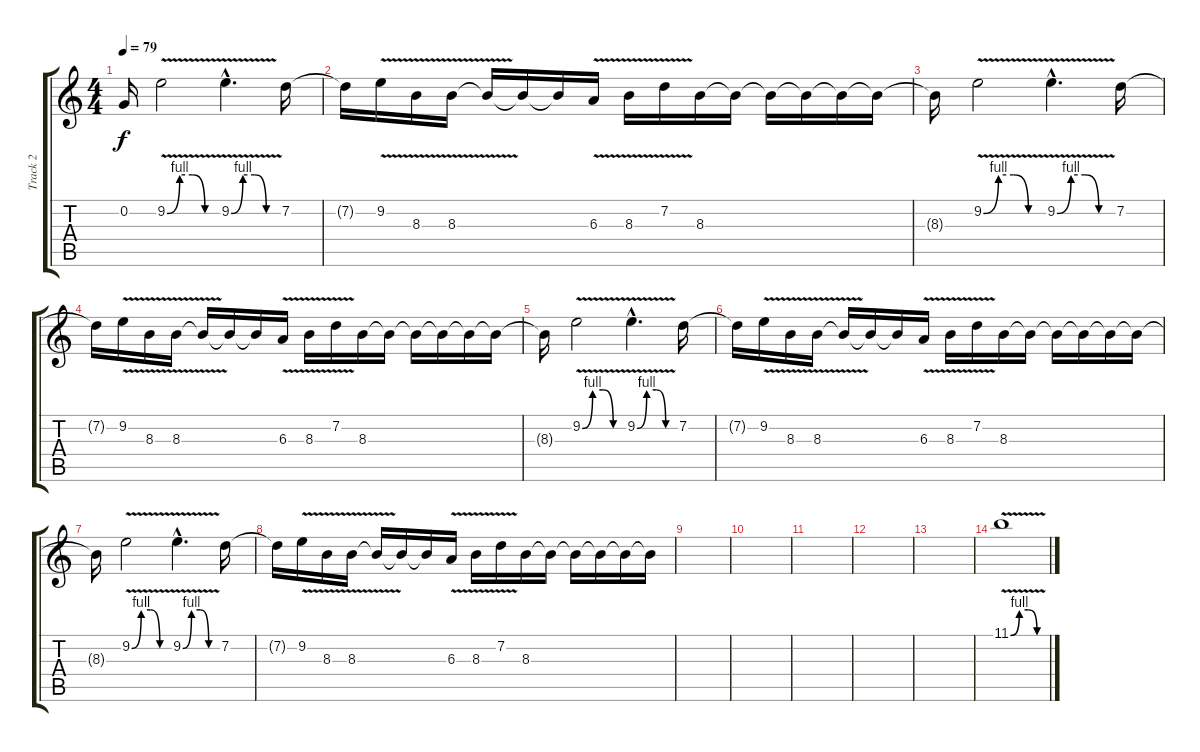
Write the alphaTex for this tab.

\track ("Track 2" "Track 2") {instrument overdrivenguitar}
\staff {score tabs}
\tuning (C4 G3 Eb3 Bb2 F2 C2) {hide}
\ts (4 4)
\tempo 79
\clef g2
\ks c
0.2.16{dy f} 9.2{be (custom 0 0 15 4 30 4 45 0 60 0) v}.2 9.2{be (custom 0 0 15 4 30 4 45 0 60 0) v hac}.4{d} 7.2.16 |
7.2{t}.16 9.2{v}.16 8.3{v}.16 8.3{v}.16 8.3{t}.16 8.3{t}.16 8.3{t}.16 6.3{v}.16 8.3{v}.16 7.2{v}.16 8.3.16 8.3{t}.16 8.3{t}.16 8.3{t}.16 8.3{t}.16 8.3{t}.16 |
8.3{t}.16 9.2{be (custom 0 0 15 4 30 4 45 0 60 0) v}.2 9.2{be (custom 0 0 15 4 30 4 45 0 60 0) v hac}.4{d} 7.2.16 |
7.2{t}.16 9.2{v}.16 8.3{v}.16 8.3{v}.16 8.3{t}.16 8.3{t}.16 8.3{t}.16 6.3{v}.16 8.3{v}.16 7.2{v}.16 8.3.16 8.3{t}.16 8.3{t}.16 8.3{t}.16 8.3{t}.16 8.3{t}.16 |
8.3{t}.16 9.2{be (custom 0 0 15 4 30 4 45 0 60 0) v}.2 9.2{be (custom 0 0 15 4 30 4 45 0 60 0) v hac}.4{d} 7.2.16 |
7.2{t}.16 9.2{v}.16 8.3{v}.16 8.3{v}.16 8.3{t}.16 8.3{t}.16 8.3{t}.16 6.3{v}.16 8.3{v}.16 7.2{v}.16 8.3.16 8.3{t}.16 8.3{t}.16 8.3{t}.16 8.3{t}.16 8.3{t}.16 |
8.3{t}.16 9.2{be (custom 0 0 15 4 30 4 45 0 60 0) v}.2 9.2{be (custom 0 0 15 4 30 4 45 0 60 0) v hac}.4{d} 7.2.16 |
7.2{t}.16 9.2{v}.16 8.3{v}.16 8.3{v}.16 8.3{t}.16 8.3{t}.16 8.3{t}.16 6.3{v}.16 8.3{v}.16 7.2{v}.16 8.3.16 8.3{t}.16 8.3{t}.16 8.3{t}.16 8.3{t}.16 8.3{t}.16 |
|
|
|
|
|
11.1{be (custom 0 0 15 4 30 4 45 0 60 0) v}.1
